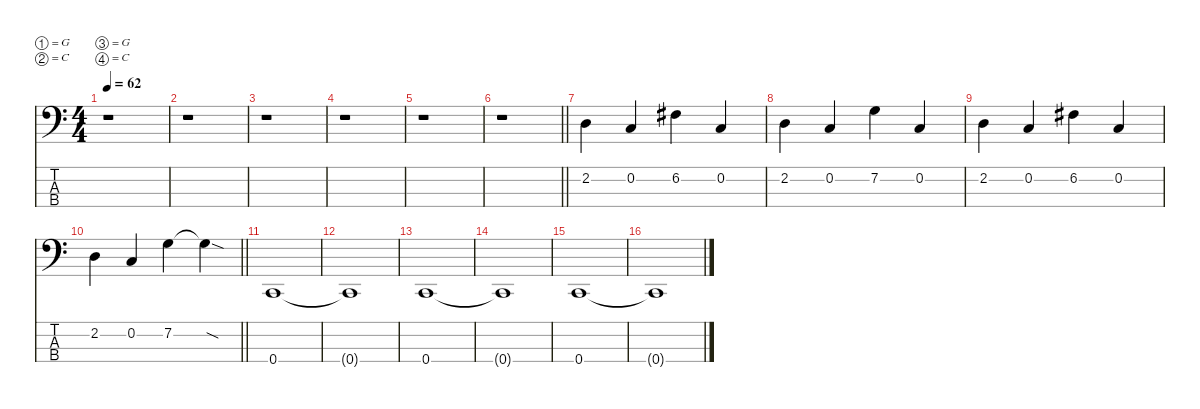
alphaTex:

\defaultSystemsLayout 4
\hideDynamics
\bracketExtendMode nobrackets
\singleTrackTrackNamePolicy hidden
\multiTrackTrackNamePolicy hidden
\firstSystemTrackNameMode fullname
\otherSystemsTrackNameOrientation horizontal
\track ("Bass" "el.bs.") {defaultSystemsLayout 8 instrument electricbassfinger}
\staff {score tabs}
\tuning (G2 C2 G1 C1)
\ts (4 4)
\beaming (8 2 2 2 2)
\tempo 62
\clef f4
\ks c
r.1{dy f instrument electricbassfinger beam Down} |
r.1{beam Down} |
r.1{beam Down} |
r.1{beam Down} |
r.1{beam Down} |
\barLineRight lightlight
r.1{beam Down} |
2.2.4{beam Down} 0.2.4{beam Up} 6.2{acc #}.4{beam Down} 0.2.4{beam Up} |
2.2.4{beam Down} 0.2.4{beam Up} 7.2.4{beam Down} 0.2.4{beam Up} |
2.2.4{beam Down} 0.2.4{beam Up} 6.2{acc #}.4{beam Down} 0.2.4{beam Up} |
\barLineRight lightlight
2.2.4{beam Down} 0.2.4{beam Up} 7.2.4{beam Down} 7.2{sod t}.4{beam Down} |
0.4.1{beam Up} |
0.4{t}.1{beam Up} |
0.4.1{beam Up} |
0.4{t}.1{beam Up} |
0.4.1{beam Up} |
0.4{t}.1{beam Up}
